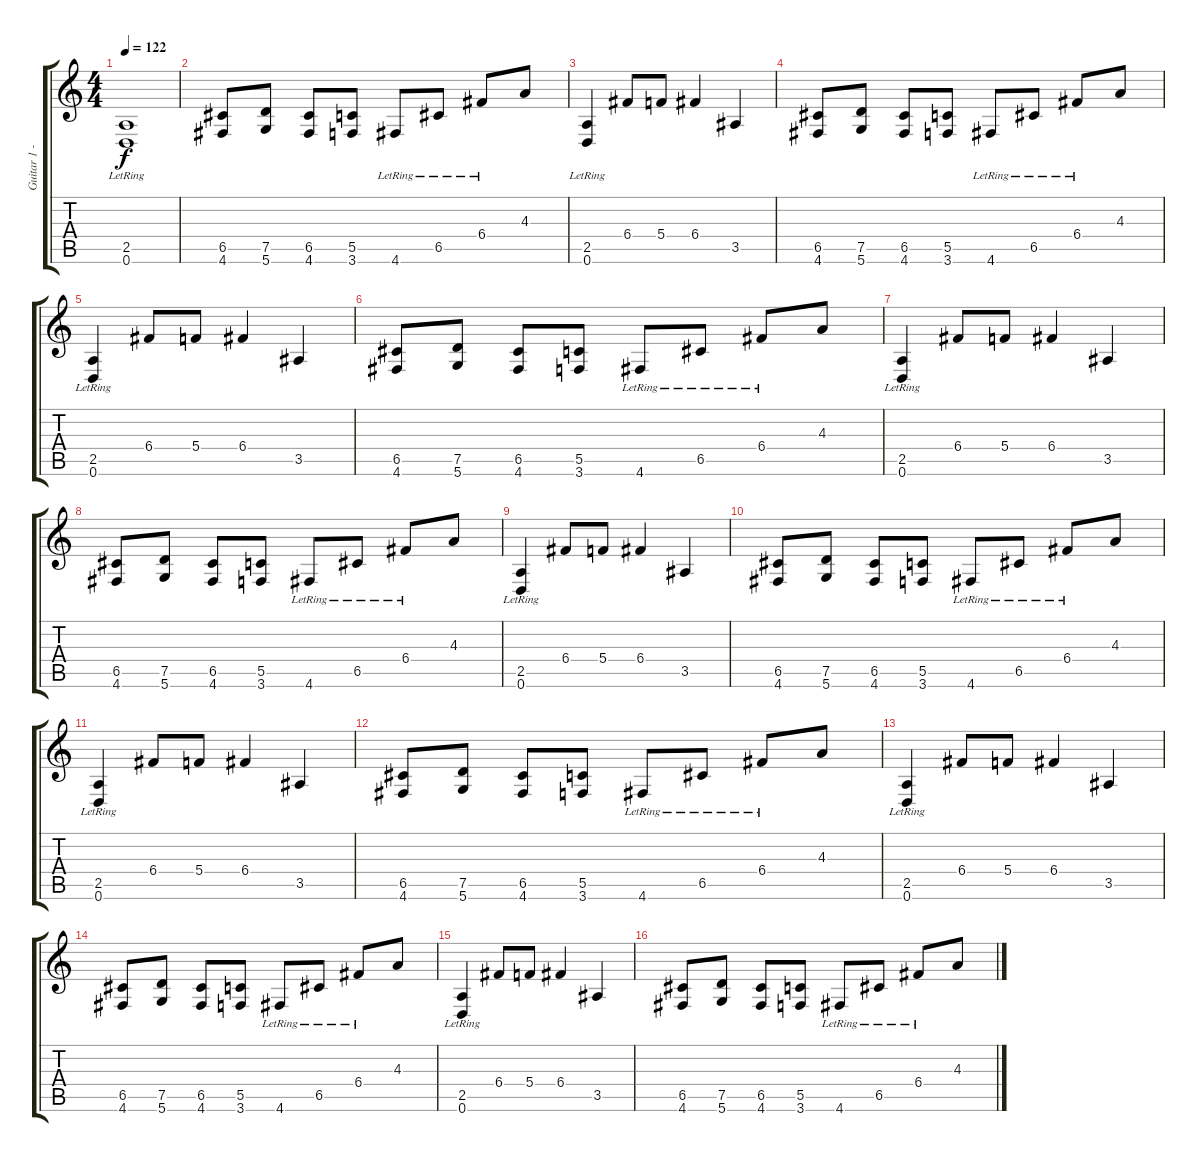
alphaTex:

\track ("Guitar 1 - Rhythm" "Guitar 1 -") {instrument distortionguitar}
\staff {score tabs}
\tuning (D4 A3 F3 C3 G2 D2) {hide}
\ts (4 4)
\tempo 122
\clef g2
\ks c
(2.5 0.6{lr}).1{dy f} |
(6.5 4.6).8 (7.5 5.6).8 (6.5 4.6).8 (5.5 3.6).8 4.6{lr}.8 6.5{lr}.8 6.4{lr}.8 4.3.8 |
(2.5 0.6{lr}).4 6.4.8 5.4.8 6.4.4 3.5.4 |
(6.5 4.6).8 (7.5 5.6).8 (6.5 4.6).8 (5.5 3.6).8 4.6{lr}.8 6.5{lr}.8 6.4{lr}.8 4.3.8 |
(2.5 0.6{lr}).4 6.4.8 5.4.8 6.4.4 3.5.4 |
(6.5 4.6).8 (7.5 5.6).8 (6.5 4.6).8 (5.5 3.6).8 4.6{lr}.8 6.5{lr}.8 6.4{lr}.8 4.3.8 |
(2.5 0.6{lr}).4 6.4.8 5.4.8 6.4.4 3.5.4 |
(6.5 4.6).8 (7.5 5.6).8 (6.5 4.6).8 (5.5 3.6).8 4.6{lr}.8 6.5{lr}.8 6.4{lr}.8 4.3.8 |
(2.5 0.6{lr}).4 6.4.8 5.4.8 6.4.4 3.5.4 |
(6.5 4.6).8 (7.5 5.6).8 (6.5 4.6).8 (5.5 3.6).8 4.6{lr}.8 6.5{lr}.8 6.4{lr}.8 4.3.8 |
(2.5 0.6{lr}).4 6.4.8 5.4.8 6.4.4 3.5.4 |
(6.5 4.6).8 (7.5 5.6).8 (6.5 4.6).8 (5.5 3.6).8 4.6{lr}.8 6.5{lr}.8 6.4{lr}.8 4.3.8 |
(2.5 0.6{lr}).4 6.4.8 5.4.8 6.4.4 3.5.4 |
(6.5 4.6).8 (7.5 5.6).8 (6.5 4.6).8 (5.5 3.6).8 4.6{lr}.8 6.5{lr}.8 6.4{lr}.8 4.3.8 |
(2.5 0.6{lr}).4 6.4.8 5.4.8 6.4.4 3.5.4 |
(6.5 4.6).8 (7.5 5.6).8 (6.5 4.6).8 (5.5 3.6).8 4.6{lr}.8 6.5{lr}.8 6.4{lr}.8 4.3.8
